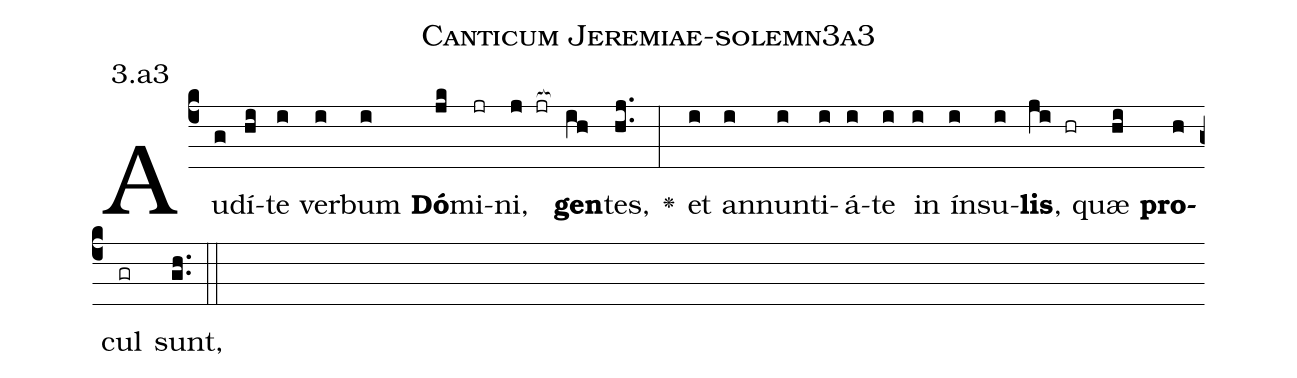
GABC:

name: Canticum Jeremiae-solemn3a3;
annotation: 3.a3;
%%
(c4)Au(g)dí(hi)te(i) ver(i)bum(i) <b>Dó</b>(jk)mi(jr)ni,(j jr[ocb:1{]) <b>gen</b>(ih[ocb:0}])tes,(hj..) <v>\greheightstar</v>(:) et(i) an(i)nun(i)ti(i)á(i)te(i) in(i) ín(i)su(i)<b>lis</b>,(ji hr) quæ(hi) <b>pro</b>(h)cul(gr) sunt,(gh..) (::)


%E(i) u(i) o(ji) u(hi) a(h) e.(gh..) (::)
